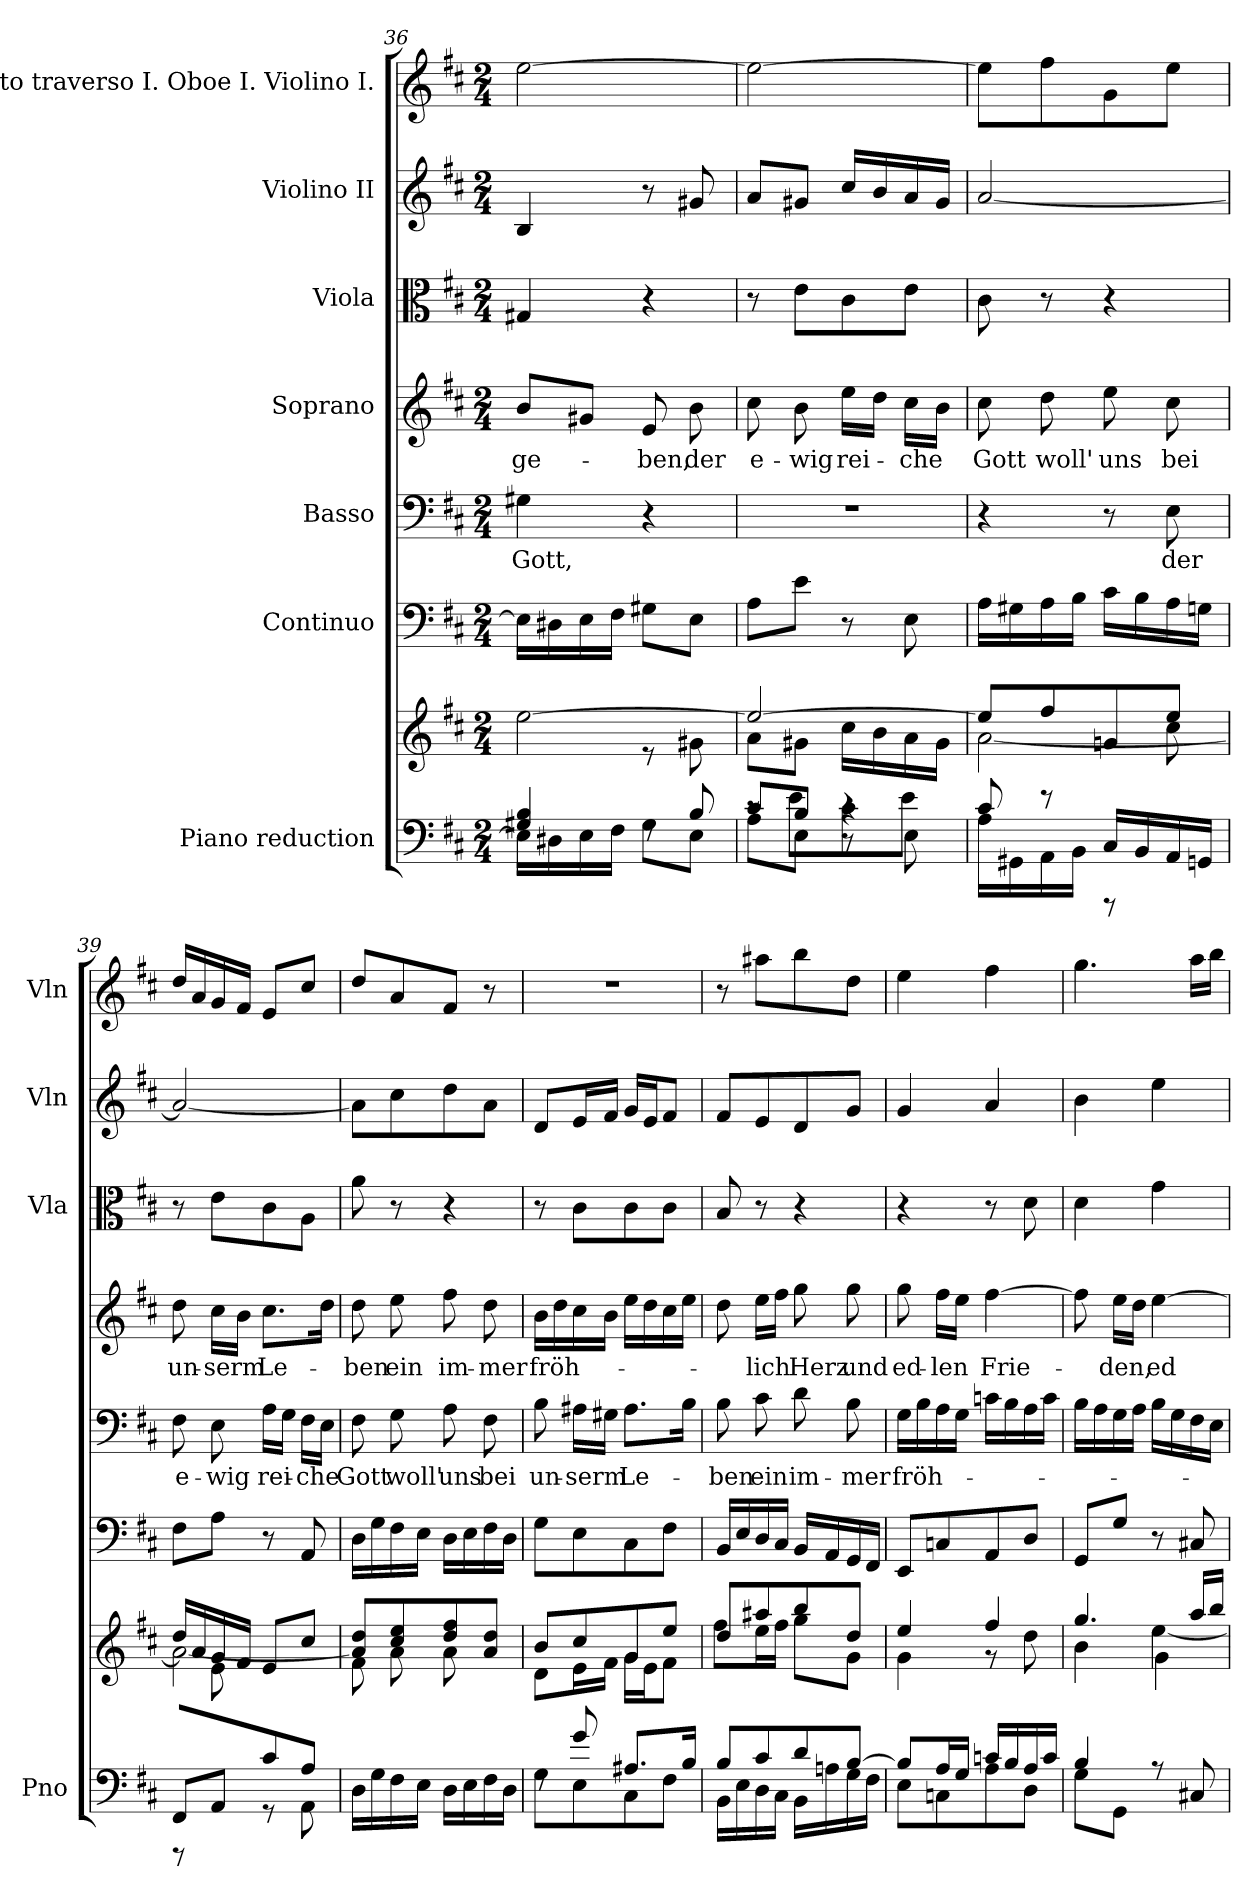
**kern	**kern	**kern	**kern	**text	**kern	**text	**kern	**kern	**kern
*part7	*part7	*part6	*part5	*part5	*part4	*part4	*part3	*part2	*part1
*staff8	*staff7	*staff6	*staff5	*staff5	*staff4	*staff4	*staff3	*staff2	*staff1
*I"Piano reduction	*	*I"Continuo	*I"Basso	*	*I"Soprano	*	*I"Viola	*I"Violino II	*I"Flauto traverso I. Oboe I. Violino I.
*I'Pno	*	*	*	*	*	*	*I'Vla	*I'Vln	*I'Vln
*clefF4	*clefG2	*clefF4	*clefF4	*	*clefG2	*	*clefC3	*clefG2	*clefG2
*k[f#c#]	*k[f#c#]	*k[f#c#]	*k[f#c#]	*	*k[f#c#]	*	*k[f#c#]	*k[f#c#]	*k[f#c#]
*M2/4	*M2/4	*M2/4	*M2/4	*	*M2/4	*	*M2/4	*M2/4	*M2/4
=36	=36	=36	=36	=36	=36	=36	=36	=36	=36
*^	*^	*	*	*	*	*	*	*	*
!	!	!	!	!	!	!LO:LY:b	!	!LO:LY:b	!	!	!
4G#X/ 4B/	16E\LL]	[2ee\	4ryy	16E\LL]	4G#X\	Gott,	8b/L	ge-	4G#X/	4B/	[2ee\
.	16D#X\	.	.	16D#X\	.	.	.	.	.	.	.
.	16E\	.	.	16E\	.	.	8g#X/J	.	.	.	.
.	16F#\JJ	.	.	16F#\JJ	.	.	.	.	.	.	.
!	!	!	!	!	!	!	!	!LO:LY:b	!	!	!
8rF	8G#\L	.	8r	8G#X\L	4r	.	8e/	-ben,	4r	8r	.
!	!	!	!	!	!	!	!	!LO:LY:b	!	!	!
8B/	8E\J	.	8g#X\	8E\J	.	.	8b\	der	.	8g#X/	.
=37	=37	=37	=37	=37	=37	=37	=37	=37	=37	=37	=37
*	*^	*	*	*	*	*	*	*	*	*	*
!	!	!	!	!	!	!	!	!	!LO:LY:b	!	!	!
8c#/L	8A\L	8rc	2ee/_	8a\L	8A\L	2r	.	8cc#\	e-	8r	8a/L	2ee\_
!	!	!	!	!	!	!	!	!	!LO:LY:b	!	!	!
8B/J	8E\J	8e\L	.	8g#X\J	8e\J	.	.	8b\	-wig	8e\L	8g#X/J	.
!	!	!	!	!	!	!	!	!	!LO:LY:b	!	!	!
4rc	8r	8c#\	.	16cc#\LL	8r	.	.	16ee\LL	rei-	8c#\	16cc#/LL	.
.	.	.	.	16b\	.	.	.	16dd\JJ	.	.	16b/	.
!	!	!	!	!	!	!	!	!	!LO:LY:b	!	!	!
.	8E\	8e\J	.	16a\	8E\	.	.	16cc#\LL	-che	8e\J	16a/	.
.	.	.	.	16g#\JJ	.	.	.	16b\JJ	.	.	16g#/JJ	.
*	*v	*v	*	*	*	*	*	*	*	*	*	*
=38	=38	=38	=38	=38	=38	=38	=38	=38	=38	=38	=38
*	*	*	*^	*	*	*	*	*	*	*	*
!	!	!	!	!	!	!	!	!	!LO:LY:b	!	!	!
8c#/	16A\LL	8ee/L]	[2a\	4.ryy	16A\LL	4r	.	8cc#\	Gott	8c#\	[2a/	8ee\L]
.	16GG#X\	.	.	.	16G#X\	.	.	.	.	.	.	.
!	!	!	!	!	!	!	!	!	!LO:LY:b	!	!	!
8r	16AA\	8ff#/	.	.	16A\	.	.	8dd\	woll'	8r	.	8ff#\
.	16BB\JJ	.	.	.	16B\JJ	.	.	.	.	.	.	.
!	!	!	!	!	!	!	!	!	!LO:LY:b	!	!	!
8rFFF	16C#/LL	8gn/	.	.	16c#\LL	8r	.	8ee\	uns	4r	.	8g\
.	16BB/	.	.	.	16B\	.	.	.	.	.	.	.
!	!	!	!	!	!	!	!LO:LY:b	!	!LO:LY:b	!	!	!
8ryy	16AA/	8ee/J	.	8cc#\	16A\	8E\	der	8cc#\	bei	.	.	8ee\J
.	16GGn/JJ	.	.	.	16Gn\JJ	.	.	.	.	.	.	.
=39	=39	=39	=39	=39	=39	=39	=39	=39	=39	=39	=39	=39
!	!	!	!	!	!	!	!LO:LY:b	!	!LO:LY:b	!	!	!
8rFFF	8FF#/L	16dd/LL	2a\_	8ryy	8F#\L	8F#\	e-	8dd\	un-	8r	2a/_	16dd/LL
.	.	16a/	.	.	.	.	.	.	.	.	.	16a/
!	!	!	!	!	!	!	!LO:LY:b	!	!LO:LY:b	!	!	!
8ryy	8AA/J	16g/	.	8e\L	8A\J	8E\	-wig	16cc#\LL	-serm	8e\L	.	16g/
.	.	16f#/JJ	.	.	.	.	.	16b\JJ	.	.	.	16f#/JJ
!	!	!	!	!	!	!	!LO:LY:b	!	!LO:LY:b	!	!	!
8c#/	8r	8e/L	.	4ryy	8r	16A\LL	rei-	8.cc#\L	Le-	8c#\	.	8e/L
.	.	.	.	.	.	16G\JJ	.	.	.	.	.	.
!	!	!	!	!	!	!	!LO:LY:b	!	!	!	!	!
8A/J	8AA\	8cc#/J	.	.	8AA/	16F#\LL	-che	.	.	8A\J	.	8cc#/J
.	.	.	.	.	.	16E\JJ	.	16dd\Jk	.	.	.	.
*	*	*	*v	*v	*	*	*	*	*	*	*	*
!!LO:LB:g=z
=40	=40	=40	=40	=40	=40	=40	=40	=40	=40	=40	=40
!	!	!	!	!	!	!LO:LY:b	!	!LO:LY:b	!	!	!
4.ryy	16D\LL	8a/] 8dd/L	8f#\L	16D\LL	8F#\	Gott	8dd\	-ben	8a\	8a\L]	8dd/L
.	16G\	.	.	16G\	.	.	.	.	.	.	.
!	!	!	!	!	!	!LO:LY:b	!	!LO:LY:b	!	!	!
.	16F#\	8cc#/ 8ee/	8a\	16F#\	8G\	woll'	8ee\	ein	8r	8cc#\	8a/
.	16E\JJ	.	.	16E\JJ	.	.	.	.	.	.	.
!	!	!	!	!	!	!LO:LY:b	!	!LO:LY:b	!	!	!
.	16D\LL	8dd/ 8ff#/	8a\	16D\LL	8A\	uns	8ff#\	im-	4r	8dd\	8f#/J
.	16E\	.	.	16E\	.	.	.	.	.	.	.
!	!	!	!	!	!	!LO:LY:b	!	!LO:LY:b	!	!	!
8F#/J	16F#\	8a/ 8dd/J	8ryy	16F#\	8F#\	bei	8dd\	-mer	.	8a\J	8r
.	16D\JJ	.	.	16D\JJ	.	.	.	.	.	.	.
=41	=41	=41	=41	=41	=41	=41	=41	=41	=41	=41	=41
!	!	!	!	!	!	!LO:LY:b	!	!LO:LY:b	!	!	!
8rF	8G\L	8b/L	8d\L	8G\L	8B\	un-	16b\LL	fröh-	8r	8d/L	2r
.	.	.	.	.	.	.	16dd\	.	.	.	.
!	!	!	!	!	!	!LO:LY:b	!	!	!	!	!
8g/	8E\	8cc#/	16e\L	8E\	16A#X\LL	-serm	16cc#\	.	8c#\L	16e/L	.
.	.	.	16f#\JJ	.	16G#X\JJ	.	16b\JJ	.	.	16f#/JJ	.
!	!	!	!	!	!	!LO:LY:b	!	!	!	!	!
8.A#X/L	8C#\	8g/	16g\LL	8C#\	8.A#\L	Le-	16ee\LL	.	8c#\	16g/LL	.
.	.	.	16e\J	.	.	.	16dd\	.	.	16e/J	.
.	8F#\J	8ee/J	8f#\J	8F#\J	.	.	16cc#\	.	8c#\J	8f#/J	.
16B/Jk	.	.	.	.	16B\Jk	.	16ee\JJ	.	.	.	.
=42	=42	=42	=42	=42	=42	=42	=42	=42	=42	=42	=42
!	!	!	!	!	!	!LO:LY:b	!	!	!	!	!
8B/L	16BB\LL	8dd/L	8ff#\L	16BB/LL	8B\	-ben	8dd\	.	8B/	8f#/L	8r
.	16E\	.	.	16E/	.	.	.	.	.	.	.
!	!	!	!	!	!	!LO:LY:b	!	!LO:LY:b	!	!	!
8c#/	16D\	8aa#X/	16ee\L	16D/	8c#\	ein	16ee\LL	-lich	8r	8e/	8aa#X\L
.	16C#\JJ	.	16ff#\JJ	16C#/JJ	.	.	16ff#\JJ	.	.	.	.
!	!	!	!	!	!	!LO:LY:b	!	!LO:LY:b	!	!	!
8d/	16BB\LL	8bb/	8gg\L	16BB/LL	8d\	im-	8gg\	Herz	4r	8d/	8bb\
.	16An\	.	.	16AA/	.	.	.	.	.	.	.
!	!	!	!	!	!	!LO:LY:b	!	!LO:LY:b	!	!	!
[8B/J	16G\	8dd/J	8g\J	16GG/	8B\	-mer	8gg\	und	.	8g/J	8dd\J
.	16F#\JJ	.	.	16FF#/JJ	.	.	.	.	.	.	.
=43	=43	=43	=43	=43	=43	=43	=43	=43	=43	=43	=43
!	!	!	!	!	!	!LO:LY:b	!	!LO:LY:b	!	!	!
8B/L]	8E\L	4ee/	4g\	8EE/L	16G\LL	fröh-	8gg\	ed-	4r	4g/	4ee\
.	.	.	.	.	16B\	.	.	.	.	.	.
!	!	!	!	!	!	!	!	!LO:LY:b	!	!	!
16A/L	8Cn\	.	.	8Cn/	16A\	.	16ff#\LL	-len	.	.	.
16G/JJ	.	.	.	.	16G\JJ	.	16ee\JJ	.	.	.	.
!	!	!	!	!	!	!	!	!LO:LY:b	!	!	!
16cn/LL	8A\	4ff#/	8r	8AA/	16cn\LL	.	[4ff#\	Frie-	8r	4a/	4ff#\
16B/	.	.	.	.	16B\	.	.	.	.	.	.
16A/	8D\J	.	8dd\	8D/J	16A\	.	.	.	8d\	.	.
16c/JJ	.	.	.	.	16c\JJ	.	.	.	.	.	.
=44	=44	=44	=44	=44	=44	=44	=44	=44	=44	=44	=44
*	*	*	*^	*	*	*	*	*	*	*	*
4B/	8G\L	4.gg/	4b\	4ryy	8GG/L	16B\LL	.	8ff#\]	.	4d\	4b\	4.gg\
.	.	.	.	.	.	16A\	.	.	.	.	.	.
!	!	!	!	!	!	!	!	!	!LO:LY:b	!	!	!
.	8GG\J	.	.	.	8G/J	16G\	.	16ee\LL	-den,	.	.	.
.	.	.	.	.	.	16A\JJ	.	16dd\JJ	.	.	.	.
!	!	!	!	!	!	!	!	!	!LO:LY:b	!	!	!
4ryy	8rA	.	[4ee\	4g\	8r	16B\LL	.	[4ee\	ed-	4g\	4ee\	.
.	.	.	.	.	.	16G\	.	.	.	.	.	.
.	8C#X/	16aa/LL	.	.	8C#X/	16F#\	.	.	.	.	.	16aa\LL
.	.	16bb/JJ	.	.	.	16E\JJ	.	.	.	.	.	16bb\JJ
*v	*v	*	*	*	*	*	*	*	*	*	*	*
*	*v	*v	*v	*	*	*	*	*	*	*	*
=	=	=	=	=	=	=	=	=	=
*-	*-	*-	*-	*-	*-	*-	*-	*-	*-
